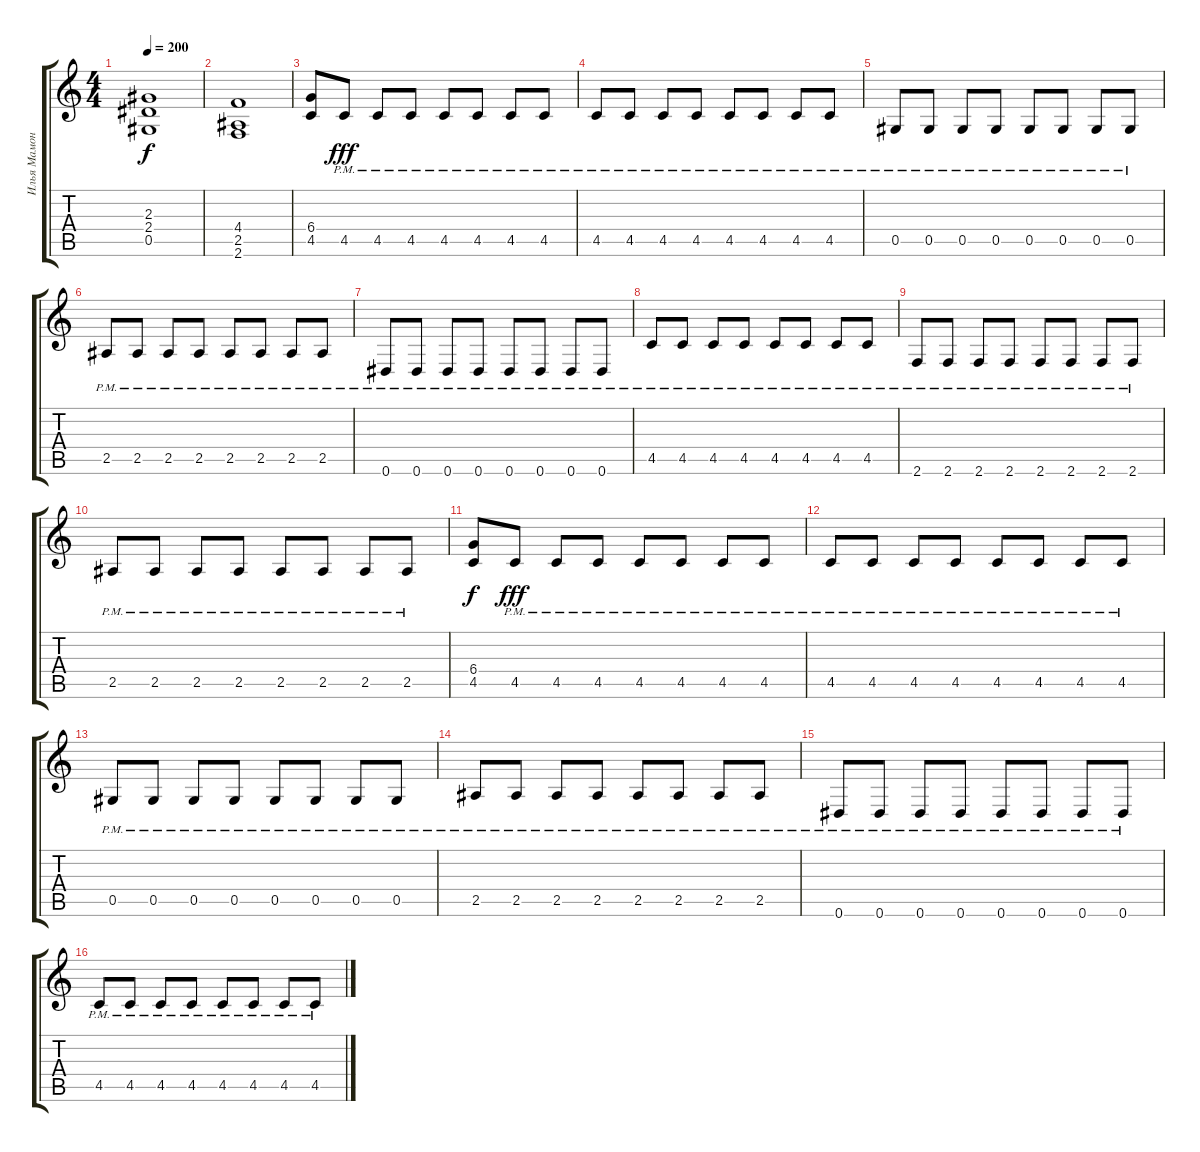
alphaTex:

\track ("Илья Мамонтов" "Илья Мамон") {instrument distortionguitar}
\staff {score tabs}
\tuning (Eb4 Bb3 Gb3 Db3 Ab2 Eb2) {hide}
\ts (4 4)
\tempo 200
\clef g2
\ks c
(2.3 2.4 0.5).1{dy f balance 8} |
(4.4 2.5 2.6).1 |
(6.4 4.5).8 4.5{pm}.8{dy fff} 4.5{pm}.8 4.5{pm}.8 4.5{pm}.8 4.5{pm}.8 4.5{pm}.8 4.5{pm}.8 |
4.5{pm}.8 4.5{pm}.8 4.5{pm}.8 4.5{pm}.8 4.5{pm}.8 4.5{pm}.8 4.5{pm}.8 4.5{pm}.8 |
0.5{pm}.8 0.5{pm}.8 0.5{pm}.8 0.5{pm}.8 0.5{pm}.8 0.5{pm}.8 0.5{pm}.8 0.5{pm}.8 |
2.5{pm}.8 2.5{pm}.8 2.5{pm}.8 2.5{pm}.8 2.5{pm}.8 2.5{pm}.8 2.5{pm}.8 2.5{pm}.8 |
0.6{pm}.8 0.6{pm}.8 0.6{pm}.8 0.6{pm}.8 0.6{pm}.8 0.6{pm}.8 0.6{pm}.8 0.6{pm}.8 |
4.5{pm}.8 4.5{pm}.8 4.5{pm}.8 4.5{pm}.8 4.5{pm}.8 4.5{pm}.8 4.5{pm}.8 4.5{pm}.8 |
2.6{pm}.8 2.6{pm}.8 2.6{pm}.8 2.6{pm}.8 2.6{pm}.8 2.6{pm}.8 2.6{pm}.8 2.6{pm}.8 |
2.5{pm}.8 2.5{pm}.8 2.5{pm}.8 2.5{pm}.8 2.5{pm}.8 2.5{pm}.8 2.5{pm}.8 2.5{pm}.8 |
(6.4 4.5).8{dy f} 4.5{pm}.8{dy fff} 4.5{pm}.8 4.5{pm}.8 4.5{pm}.8 4.5{pm}.8 4.5{pm}.8 4.5{pm}.8 |
4.5{pm}.8 4.5{pm}.8 4.5{pm}.8 4.5{pm}.8 4.5{pm}.8 4.5{pm}.8 4.5{pm}.8 4.5{pm}.8 |
0.5{pm}.8 0.5{pm}.8 0.5{pm}.8 0.5{pm}.8 0.5{pm}.8 0.5{pm}.8 0.5{pm}.8 0.5{pm}.8 |
2.5{pm}.8 2.5{pm}.8 2.5{pm}.8 2.5{pm}.8 2.5{pm}.8 2.5{pm}.8 2.5{pm}.8 2.5{pm}.8 |
0.6{pm}.8 0.6{pm}.8 0.6{pm}.8 0.6{pm}.8 0.6{pm}.8 0.6{pm}.8 0.6{pm}.8 0.6{pm}.8 |
4.5{pm}.8 4.5{pm}.8 4.5{pm}.8 4.5{pm}.8 4.5{pm}.8 4.5{pm}.8 4.5{pm}.8 4.5{pm}.8
